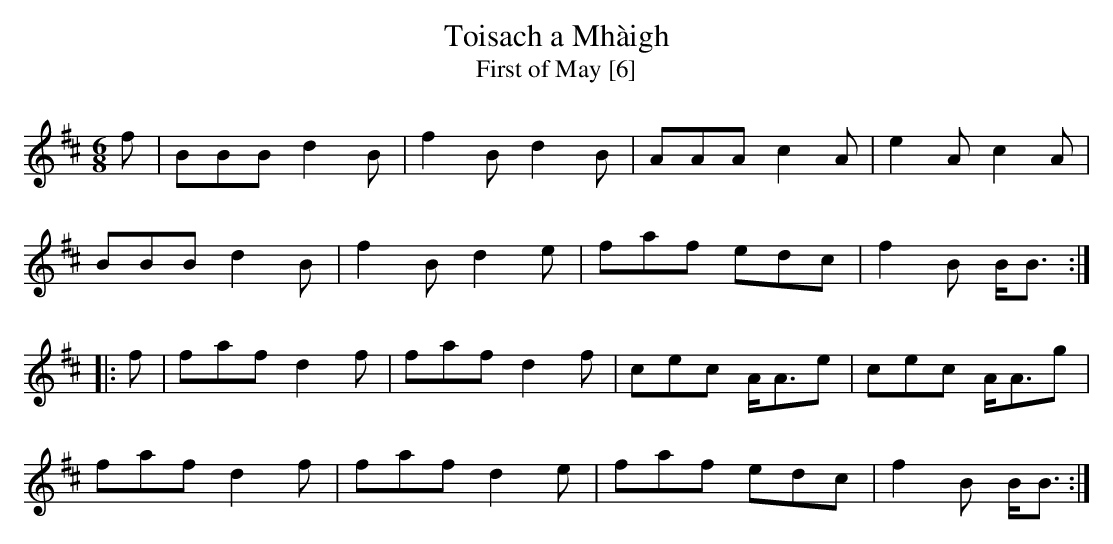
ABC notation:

X:1
T:Toisach a Mhàigh
T:First of May [6]
M:6/8
L:1/8
K:Bmin
f|BBB d2B|f2B d2B|AAA c2A|e2A c2A|
BBB d2B|f2B d2e|faf edc|f2B B<B:|
|:f|faf d2f|faf d2f|cec A<Ae|cec A<Ag|
faf d2f|faf d2e|faf edc|f2B B<B:|]
